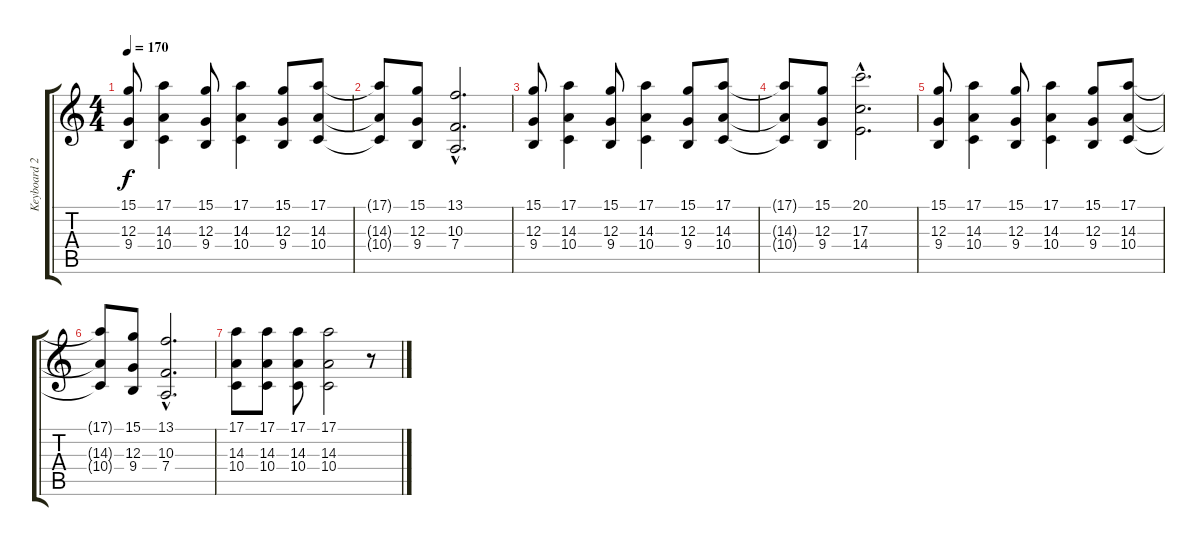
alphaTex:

\track ("Keyboard 2" "Keyboard 2") {instrument stringensemble1}
\staff {score tabs}
\tuning (E4 B3 G3 D3 A2 E2) {hide}
\ts (4 4)
\tempo 170
\clef g2
\ks c
(15.1 12.3 9.4).8{dy f} (17.1 14.3 10.4).4 (15.1 12.3 9.4).8 (17.1 14.3 10.4).4 (15.1 12.3 9.4).8 (17.1 14.3 10.4).8 |
(17.1{t} 14.3{t} 10.4{t}).8 (15.1 12.3 9.4).8 (13.1{hac} 10.3{hac} 7.4{hac}).2{d} |
(15.1 12.3 9.4).8 (17.1 14.3 10.4).4 (15.1 12.3 9.4).8 (17.1 14.3 10.4).4 (15.1 12.3 9.4).8 (17.1 14.3 10.4).8 |
(17.1{t} 14.3{t} 10.4{t}).8 (15.1 12.3 9.4).8 (20.1{hac} 17.3{hac} 14.4{hac}).2{d} |
(15.1 12.3 9.4).8 (17.1 14.3 10.4).4 (15.1 12.3 9.4).8 (17.1 14.3 10.4).4 (15.1 12.3 9.4).8 (17.1 14.3 10.4).8 |
(17.1{t} 14.3{t} 10.4{t}).8 (15.1 12.3 9.4).8 (13.1{hac} 10.3{hac} 7.4{hac}).2{d} |
(17.1 14.3 10.4).8 (17.1 14.3 10.4).8 (17.1 14.3 10.4).8 (17.1 14.3 10.4).2 r.8
